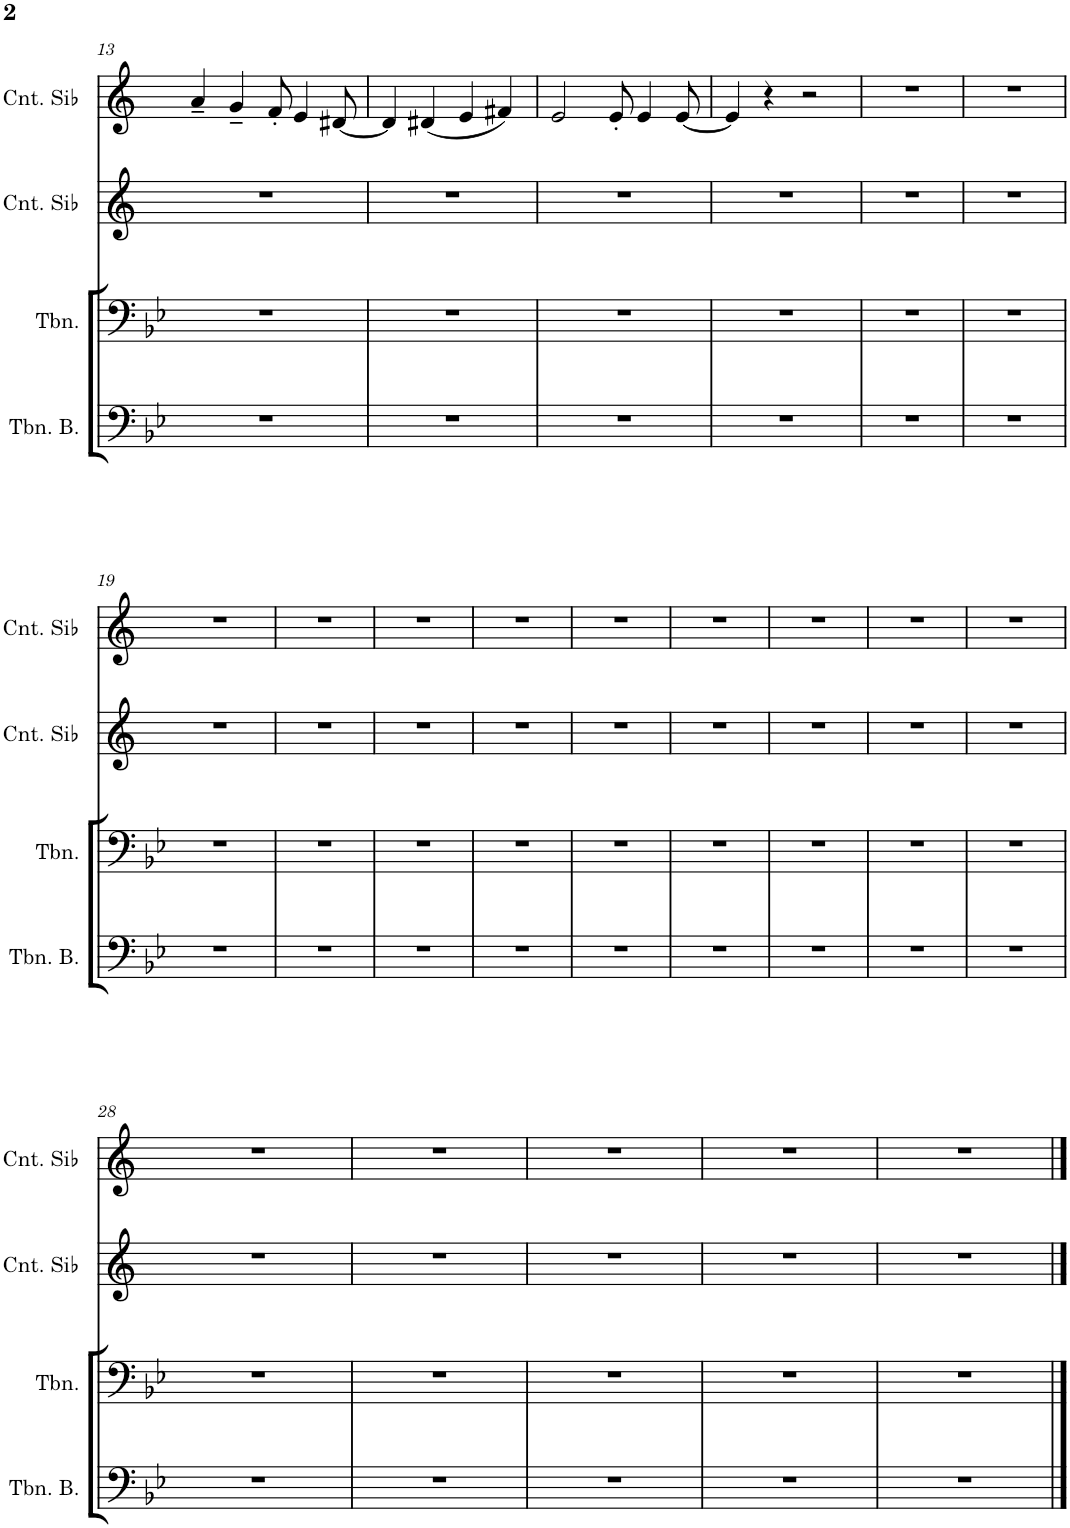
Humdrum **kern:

**kern	**kern	**kern	**kern
*part4	*part3	*part2	*part1
*staff4	*staff3	*staff2	*staff1
*I"Trombone Basse	*I"Trombone	*I"Cornet en Sib	*I"Cornet en Sib
*I'Tbn. B.	*I'Tbn.	*I'Cnt. Sib	*I'Cnt. Sib
!!LO:PB:g=z
*clefF4	*clefF4	*clefG2	*clefG2
*	*	*Trd1c2	*Trd1c2
*k[b-e-]	*k[b-e-]	*k[]	*k[]
*M4/4	*M4/4	*M4/4	*M4/4
=13	=13	=13	=13
1r	1r	1r	4a~/
.	.	.	4g~/
.	.	.	8f'/
.	.	.	4e/
.	.	.	[8d#X/
=14	=14	=14	=14
1r	1r	1r	4d#/]
.	.	.	(4d#X/
.	.	.	4e/
.	.	.	4f#X/)
=15	=15	=15	=15
1r	1r	1r	2e/
.	.	.	8e'/
.	.	.	4e/
.	.	.	[8e/
=16	=16	=16	=16
1r	1r	1r	4e/]
.	.	.	4r
.	.	.	2r
=17	=17	=17	=17
1r	1r	1r	1r
=18	=18	=18	=18
1r	1r	1r	1r
!!LO:LB:g=z
=19	=19	=19	=19
1r	1r	1r	1r
=20	=20	=20	=20
1r	1r	1r	1r
=21	=21	=21	=21
1r	1r	1r	1r
=22	=22	=22	=22
1r	1r	1r	1r
=23	=23	=23	=23
1r	1r	1r	1r
=24	=24	=24	=24
1r	1r	1r	1r
=25	=25	=25	=25
1r	1r	1r	1r
=26	=26	=26	=26
1r	1r	1r	1r
=27	=27	=27	=27
1r	1r	1r	1r
!!LO:LB:g=z
=28	=28	=28	=28
1r	1r	1r	1r
=29	=29	=29	=29
1r	1r	1r	1r
=30	=30	=30	=30
1r	1r	1r	1r
=31	=31	=31	=31
1r	1r	1r	1r
=32	=32	=32	=32
1r	1r	1r	1r
==	==	==	==
*-	*-	*-	*-
